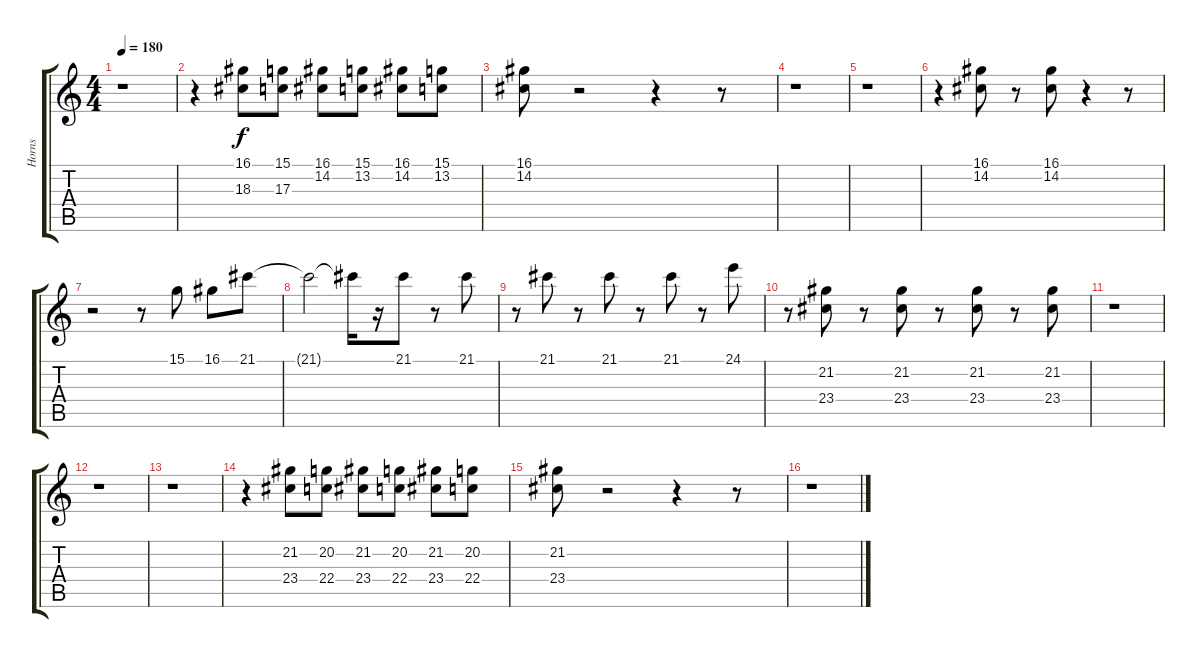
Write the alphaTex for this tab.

\track ("Horns" "Horns") {instrument trumpet}
\staff {score tabs}
\tuning (E4 B3 G3 D3 A2 E2) {hide}
\ts (4 4)
\tempo 180
\clef g2
\ks c
r.1{dy f} |
r.4 (16.1 18.3).8 (15.1 17.3).8 (16.1 14.2).8 (15.1 13.2).8 (16.1 14.2).8 (15.1 13.2).8 |
(16.1 14.2).8 r.2 r.4 r.8 |
r.1 |
r.1 |
r.4 (16.1 14.2).8 r.8 (16.1 14.2).8 r.4 r.8 |
r.2 r.8 15.1.8 16.1.8 21.1.8 |
21.1{t}.2 21.1{t}.16 r.16 21.1.8 r.8 21.1.8 |
r.8 21.1.8 r.8 21.1.8 r.8 21.1.8 r.8 24.1.8 |
r.8 (21.2 23.4).8 r.8 (21.2 23.4).8 r.8 (21.2 23.4).8 r.8 (21.2 23.4).8 |
r.1 |
r.1 |
r.1 |
r.4 (21.2 23.4).8 (20.2 22.4).8 (21.2 23.4).8 (20.2 22.4).8 (21.2 23.4).8 (20.2 22.4).8 |
(21.2 23.4).8 r.2 r.4 r.8 |
r.1
